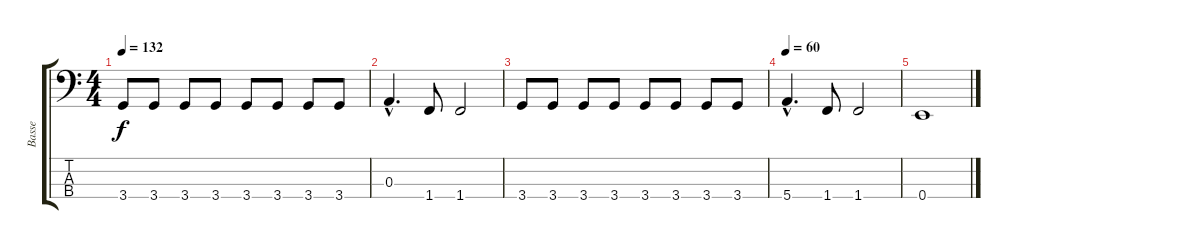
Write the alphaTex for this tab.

\track ("Basse" "Basse") {instrument electricbassfinger}
\staff {score tabs}
\tuning (G2 D2 A1 E1) {hide}
\ts (4 4)
\tempo 132
\clef f4
\ks c
3.4.8{dy f} 3.4.8 3.4.8 3.4.8 3.4.8 3.4.8 3.4.8 3.4.8 |
0.3{hac}.4{d} 1.4.8 1.4.2 |
3.4.8 3.4.8 3.4.8 3.4.8 3.4.8 3.4.8 3.4.8 3.4.8 |
\tempo 60
5.4{hac}.4{d} 1.4.8 1.4.2 |
0.4.1
